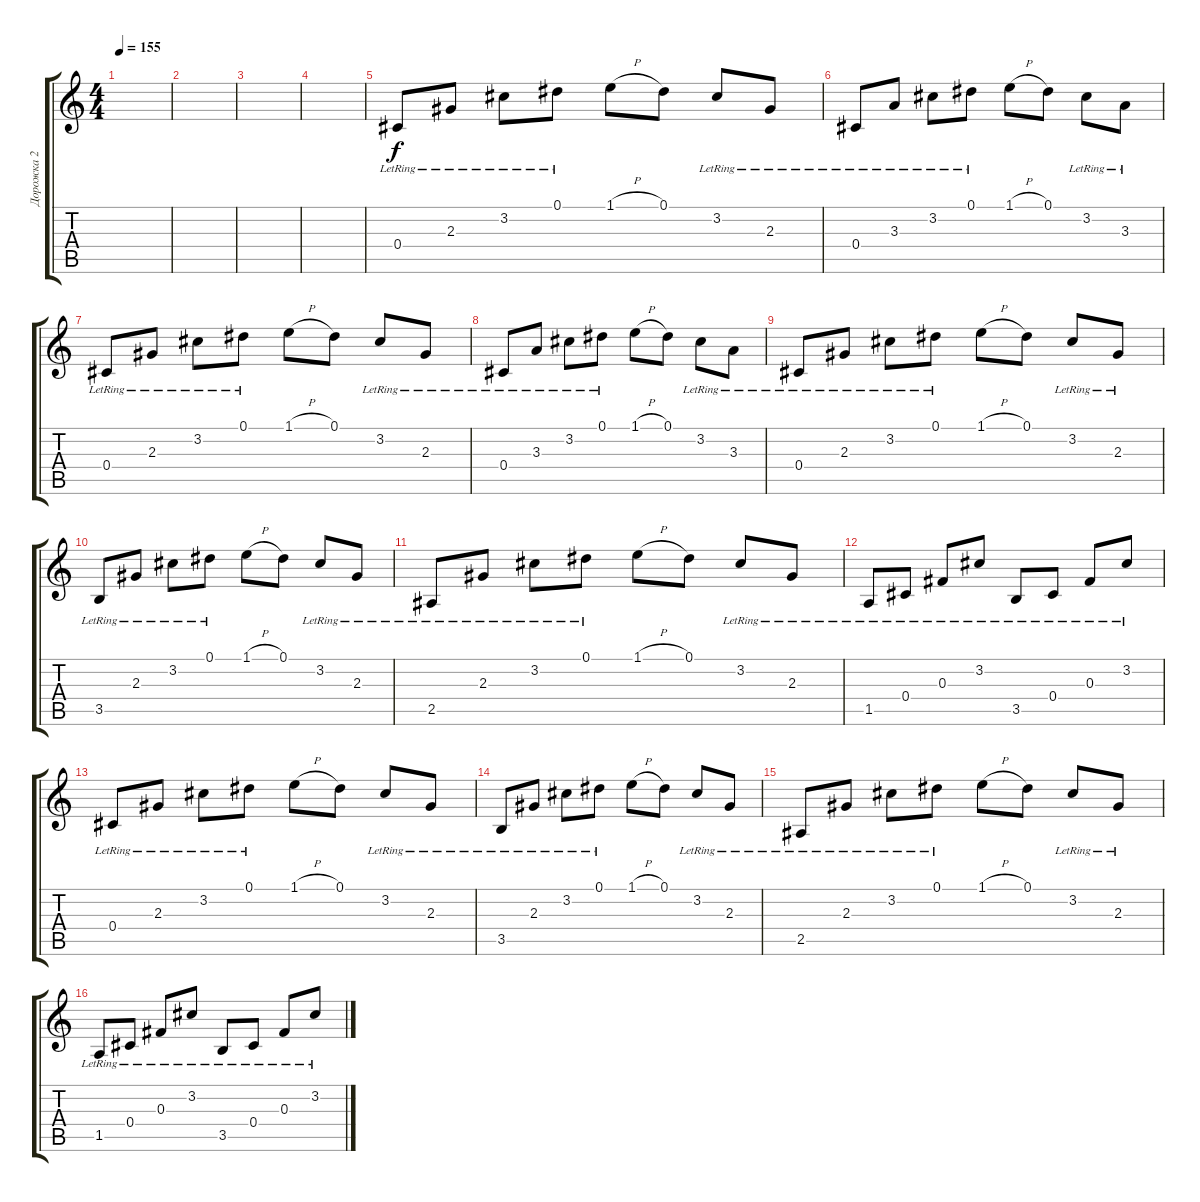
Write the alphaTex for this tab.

\track ("Дорожка 2" "Дорожка 2") {instrument acousticguitarsteel}
\staff {score tabs}
\tuning (Eb4 Bb3 Gb3 Db3 Ab2 Eb2) {hide}
\ts (4 4)
\tempo 155
\clef g2
\ks c
|
|
|
|
0.4{lr}.8 2.3{lr}.8 3.2{lr}.8 0.1{lr}.8 1.1{h}.8 0.1.8 3.2{lr}.8 2.3{lr}.8 |
0.4{lr}.8 3.3{lr}.8 3.2{lr}.8 0.1{lr}.8 1.1{h}.8 0.1.8 3.2{lr}.8 3.3{lr}.8 |
0.4{lr}.8 2.3{lr}.8 3.2{lr}.8 0.1{lr}.8 1.1{h}.8 0.1.8 3.2{lr}.8 2.3{lr}.8 |
0.4{lr}.8 3.3{lr}.8 3.2{lr}.8 0.1{lr}.8 1.1{h}.8 0.1.8 3.2{lr}.8 3.3{lr}.8 |
0.4{lr}.8 2.3{lr}.8 3.2{lr}.8 0.1{lr}.8 1.1{h}.8 0.1.8 3.2{lr}.8 2.3{lr}.8 |
3.5{lr}.8 2.3{lr}.8 3.2{lr}.8 0.1{lr}.8 1.1{h}.8 0.1.8 3.2{lr}.8 2.3{lr}.8 |
2.5{lr}.8 2.3{lr}.8 3.2{lr}.8 0.1{lr}.8 1.1{h}.8 0.1.8 3.2{lr}.8 2.3{lr}.8 |
1.5{lr}.8 0.4{lr}.8 0.3{lr}.8 3.2{lr}.8 3.5{lr}.8 0.4{lr}.8 0.3{lr}.8 3.2{lr}.8 |
0.4{lr}.8 2.3{lr}.8 3.2{lr}.8 0.1{lr}.8 1.1{h}.8 0.1.8 3.2{lr}.8 2.3{lr}.8 |
3.5{lr}.8 2.3{lr}.8 3.2{lr}.8 0.1{lr}.8 1.1{h}.8 0.1.8 3.2{lr}.8 2.3{lr}.8 |
2.5{lr}.8 2.3{lr}.8 3.2{lr}.8 0.1{lr}.8 1.1{h}.8 0.1.8 3.2{lr}.8 2.3{lr}.8 |
1.5{lr}.8 0.4{lr}.8 0.3{lr}.8 3.2{lr}.8 3.5{lr}.8 0.4{lr}.8 0.3{lr}.8 3.2{lr}.8
